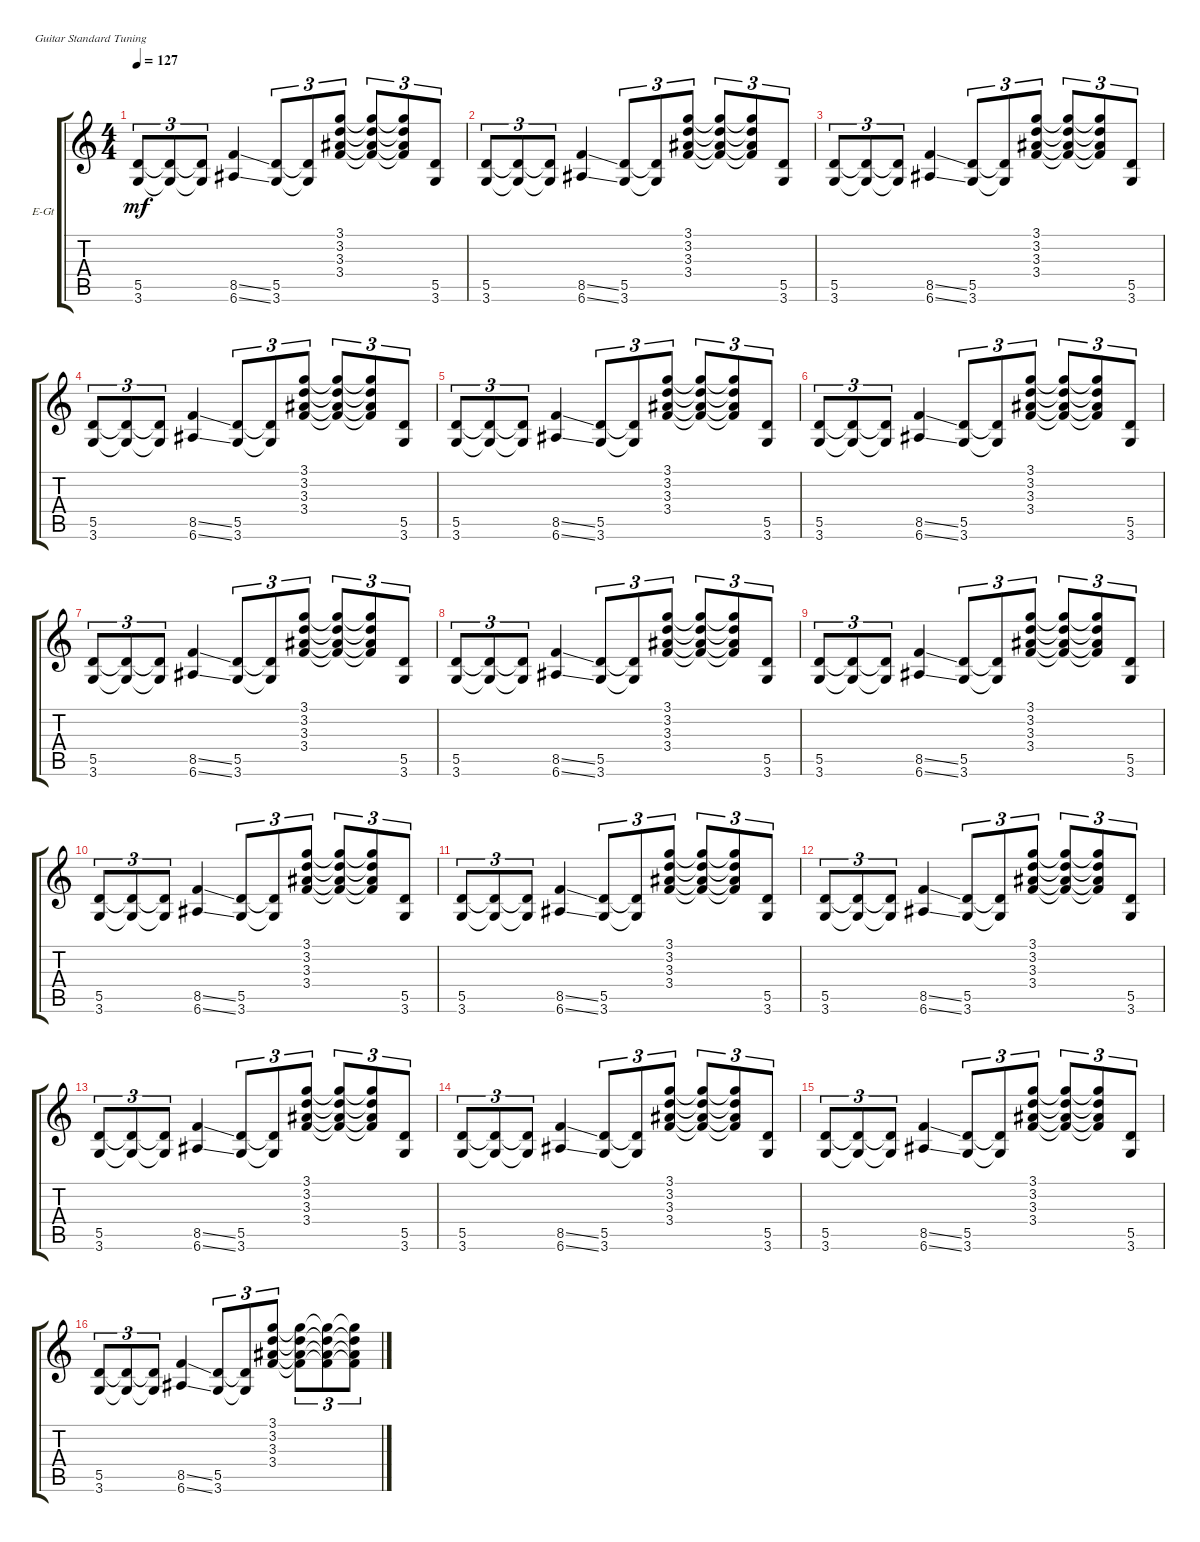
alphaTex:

\defaultSystemsLayout 4
\bracketExtendMode groupsimilarinstruments
\firstSystemTrackNameOrientation horizontal
\otherSystemsTrackNameOrientation horizontal
\track ("Electric Guitar" "E-Gt") {instrument distortionguitar}
\staff {score tabs}
\tuning (E4 B3 G3 D3 A2 E2)
\ts (4 4)
\tempo 127
\clef g2
\ks c
(3.6 5.5).8{tu (3 2) dy mf} (3.6{t} 5.5{t}).8{tu (3 2)} (5.5{t} 3.6{t}).8{tu (3 2)} (6.6{ss} 8.5{ss}).4 (3.6 5.5).8{tu (3 2)} (5.5{t} 3.6{t}).8{tu (3 2)} (3.1 3.2 3.3 3.4).8{tu (3 2)} (3.1{t} 3.2{t} 3.3{t} 3.4{t}).8{tu (3 2)} (3.4{t} 3.3{t} 3.2{t} 3.1{t}).8{tu (3 2)} (3.6 5.5).8{tu (3 2)} |
(3.6 5.5).8{tu (3 2)} (3.6{t} 5.5{t}).8{tu (3 2)} (5.5{t} 3.6{t}).8{tu (3 2)} (6.6{ss} 8.5{ss}).4 (3.6 5.5).8{tu (3 2)} (5.5{t} 3.6{t}).8{tu (3 2)} (3.1 3.2 3.3 3.4).8{tu (3 2)} (3.1{t} 3.2{t} 3.3{t} 3.4{t}).8{tu (3 2)} (3.4{t} 3.3{t} 3.2{t} 3.1{t}).8{tu (3 2)} (3.6 5.5).8{tu (3 2)} |
(3.6 5.5).8{tu (3 2)} (3.6{t} 5.5{t}).8{tu (3 2)} (5.5{t} 3.6{t}).8{tu (3 2)} (6.6{ss} 8.5{ss}).4 (3.6 5.5).8{tu (3 2)} (5.5{t} 3.6{t}).8{tu (3 2)} (3.1 3.2 3.3 3.4).8{tu (3 2)} (3.1{t} 3.2{t} 3.3{t} 3.4{t}).8{tu (3 2)} (3.4{t} 3.3{t} 3.2{t} 3.1{t}).8{tu (3 2)} (3.6 5.5).8{tu (3 2)} |
(3.6 5.5).8{tu (3 2)} (3.6{t} 5.5{t}).8{tu (3 2)} (5.5{t} 3.6{t}).8{tu (3 2)} (6.6{ss} 8.5{ss}).4 (3.6 5.5).8{tu (3 2)} (5.5{t} 3.6{t}).8{tu (3 2)} (3.1 3.2 3.3 3.4).8{tu (3 2)} (3.1{t} 3.2{t} 3.3{t} 3.4{t}).8{tu (3 2)} (3.4{t} 3.3{t} 3.2{t} 3.1{t}).8{tu (3 2)} (3.6 5.5).8{tu (3 2)} |
(3.6 5.5).8{tu (3 2)} (3.6{t} 5.5{t}).8{tu (3 2)} (5.5{t} 3.6{t}).8{tu (3 2)} (6.6{ss} 8.5{ss}).4 (3.6 5.5).8{tu (3 2)} (5.5{t} 3.6{t}).8{tu (3 2)} (3.1 3.2 3.3 3.4).8{tu (3 2)} (3.1{t} 3.2{t} 3.3{t} 3.4{t}).8{tu (3 2)} (3.4{t} 3.3{t} 3.2{t} 3.1{t}).8{tu (3 2)} (3.6 5.5).8{tu (3 2)} |
(3.6 5.5).8{tu (3 2)} (3.6{t} 5.5{t}).8{tu (3 2)} (5.5{t} 3.6{t}).8{tu (3 2)} (6.6{ss} 8.5{ss}).4 (3.6 5.5).8{tu (3 2)} (5.5{t} 3.6{t}).8{tu (3 2)} (3.1 3.2 3.3 3.4).8{tu (3 2)} (3.1{t} 3.2{t} 3.3{t} 3.4{t}).8{tu (3 2)} (3.4{t} 3.3{t} 3.2{t} 3.1{t}).8{tu (3 2)} (3.6 5.5).8{tu (3 2)} |
(3.6 5.5).8{tu (3 2)} (3.6{t} 5.5{t}).8{tu (3 2)} (5.5{t} 3.6{t}).8{tu (3 2)} (6.6{ss} 8.5{ss}).4 (3.6 5.5).8{tu (3 2)} (5.5{t} 3.6{t}).8{tu (3 2)} (3.1 3.2 3.3 3.4).8{tu (3 2)} (3.1{t} 3.2{t} 3.3{t} 3.4{t}).8{tu (3 2)} (3.4{t} 3.3{t} 3.2{t} 3.1{t}).8{tu (3 2)} (3.6 5.5).8{tu (3 2)} |
(3.6 5.5).8{tu (3 2)} (3.6{t} 5.5{t}).8{tu (3 2)} (5.5{t} 3.6{t}).8{tu (3 2)} (6.6{ss} 8.5{ss}).4 (3.6 5.5).8{tu (3 2)} (5.5{t} 3.6{t}).8{tu (3 2)} (3.1 3.2 3.3 3.4).8{tu (3 2)} (3.1{t} 3.2{t} 3.3{t} 3.4{t}).8{tu (3 2)} (3.4{t} 3.3{t} 3.2{t} 3.1{t}).8{tu (3 2)} (3.6 5.5).8{tu (3 2)} |
(3.6 5.5).8{tu (3 2)} (3.6{t} 5.5{t}).8{tu (3 2)} (5.5{t} 3.6{t}).8{tu (3 2)} (6.6{ss} 8.5{ss}).4 (3.6 5.5).8{tu (3 2)} (5.5{t} 3.6{t}).8{tu (3 2)} (3.1 3.2 3.3 3.4).8{tu (3 2)} (3.1{t} 3.2{t} 3.3{t} 3.4{t}).8{tu (3 2)} (3.4{t} 3.3{t} 3.2{t} 3.1{t}).8{tu (3 2)} (3.6 5.5).8{tu (3 2)} |
(3.6 5.5).8{tu (3 2)} (3.6{t} 5.5{t}).8{tu (3 2)} (5.5{t} 3.6{t}).8{tu (3 2)} (6.6{ss} 8.5{ss}).4 (3.6 5.5).8{tu (3 2)} (5.5{t} 3.6{t}).8{tu (3 2)} (3.1 3.2 3.3 3.4).8{tu (3 2)} (3.1{t} 3.2{t} 3.3{t} 3.4{t}).8{tu (3 2)} (3.4{t} 3.3{t} 3.2{t} 3.1{t}).8{tu (3 2)} (3.6 5.5).8{tu (3 2)} |
(3.6 5.5).8{tu (3 2)} (3.6{t} 5.5{t}).8{tu (3 2)} (5.5{t} 3.6{t}).8{tu (3 2)} (6.6{ss} 8.5{ss}).4 (3.6 5.5).8{tu (3 2)} (5.5{t} 3.6{t}).8{tu (3 2)} (3.1 3.2 3.3 3.4).8{tu (3 2)} (3.1{t} 3.2{t} 3.3{t} 3.4{t}).8{tu (3 2)} (3.4{t} 3.3{t} 3.2{t} 3.1{t}).8{tu (3 2)} (3.6 5.5).8{tu (3 2)} |
(3.6 5.5).8{tu (3 2)} (3.6{t} 5.5{t}).8{tu (3 2)} (5.5{t} 3.6{t}).8{tu (3 2)} (6.6{ss} 8.5{ss}).4 (3.6 5.5).8{tu (3 2)} (5.5{t} 3.6{t}).8{tu (3 2)} (3.1 3.2 3.3 3.4).8{tu (3 2)} (3.1{t} 3.2{t} 3.3{t} 3.4{t}).8{tu (3 2)} (3.4{t} 3.3{t} 3.2{t} 3.1{t}).8{tu (3 2)} (3.6 5.5).8{tu (3 2)} |
(3.6 5.5).8{tu (3 2)} (3.6{t} 5.5{t}).8{tu (3 2)} (5.5{t} 3.6{t}).8{tu (3 2)} (6.6{ss} 8.5{ss}).4 (3.6 5.5).8{tu (3 2)} (5.5{t} 3.6{t}).8{tu (3 2)} (3.1 3.2 3.3 3.4).8{tu (3 2)} (3.1{t} 3.2{t} 3.3{t} 3.4{t}).8{tu (3 2)} (3.4{t} 3.3{t} 3.2{t} 3.1{t}).8{tu (3 2)} (3.6 5.5).8{tu (3 2)} |
(3.6 5.5).8{tu (3 2)} (3.6{t} 5.5{t}).8{tu (3 2)} (5.5{t} 3.6{t}).8{tu (3 2)} (6.6{ss} 8.5{ss}).4 (3.6 5.5).8{tu (3 2)} (5.5{t} 3.6{t}).8{tu (3 2)} (3.1 3.2 3.3 3.4).8{tu (3 2)} (3.1{t} 3.2{t} 3.3{t} 3.4{t}).8{tu (3 2)} (3.4{t} 3.3{t} 3.2{t} 3.1{t}).8{tu (3 2)} (3.6 5.5).8{tu (3 2)} |
(3.6 5.5).8{tu (3 2)} (3.6{t} 5.5{t}).8{tu (3 2)} (5.5{t} 3.6{t}).8{tu (3 2)} (6.6{ss} 8.5{ss}).4 (3.6 5.5).8{tu (3 2)} (5.5{t} 3.6{t}).8{tu (3 2)} (3.1 3.2 3.3 3.4).8{tu (3 2)} (3.1{t} 3.2{t} 3.3{t} 3.4{t}).8{tu (3 2)} (3.4{t} 3.3{t} 3.2{t} 3.1{t}).8{tu (3 2)} (3.6 5.5).8{tu (3 2)} |
(3.6 5.5).8{tu (3 2)} (3.6{t} 5.5{t}).8{tu (3 2)} (5.5{t} 3.6{t}).8{tu (3 2)} (6.6{ss} 8.5{ss}).4 (3.6 5.5).8{tu (3 2)} (5.5{t} 3.6{t}).8{tu (3 2)} (3.1 3.2 3.3 3.4).8{tu (3 2)} (3.1{t} 3.2{t} 3.3{t} 3.4{t}).8{tu (3 2)} (3.4{t} 3.3{t} 3.2{t} 3.1{t}).8{tu (3 2)} (3.4{t} 3.3{t} 3.2{t} 3.1{t}).8{tu (3 2)}
